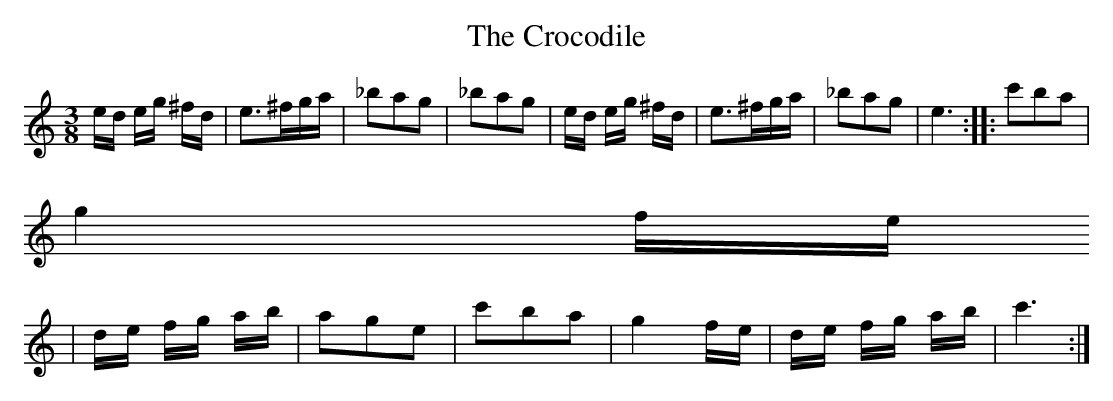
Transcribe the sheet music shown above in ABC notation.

X:1
T:Crocodile, The
M:3/8
L:1/16
K:C
ed eg ^fd|e3^fga|_b2a2g2|_b2a2g2|ed eg ^fd|e3^fga|_b2a2g2|e6:||:c'2b2a2|
g4fe
|de fg ab|a2g2e2|c'2b2a2|g4fe|de fg ab|c'6:|
